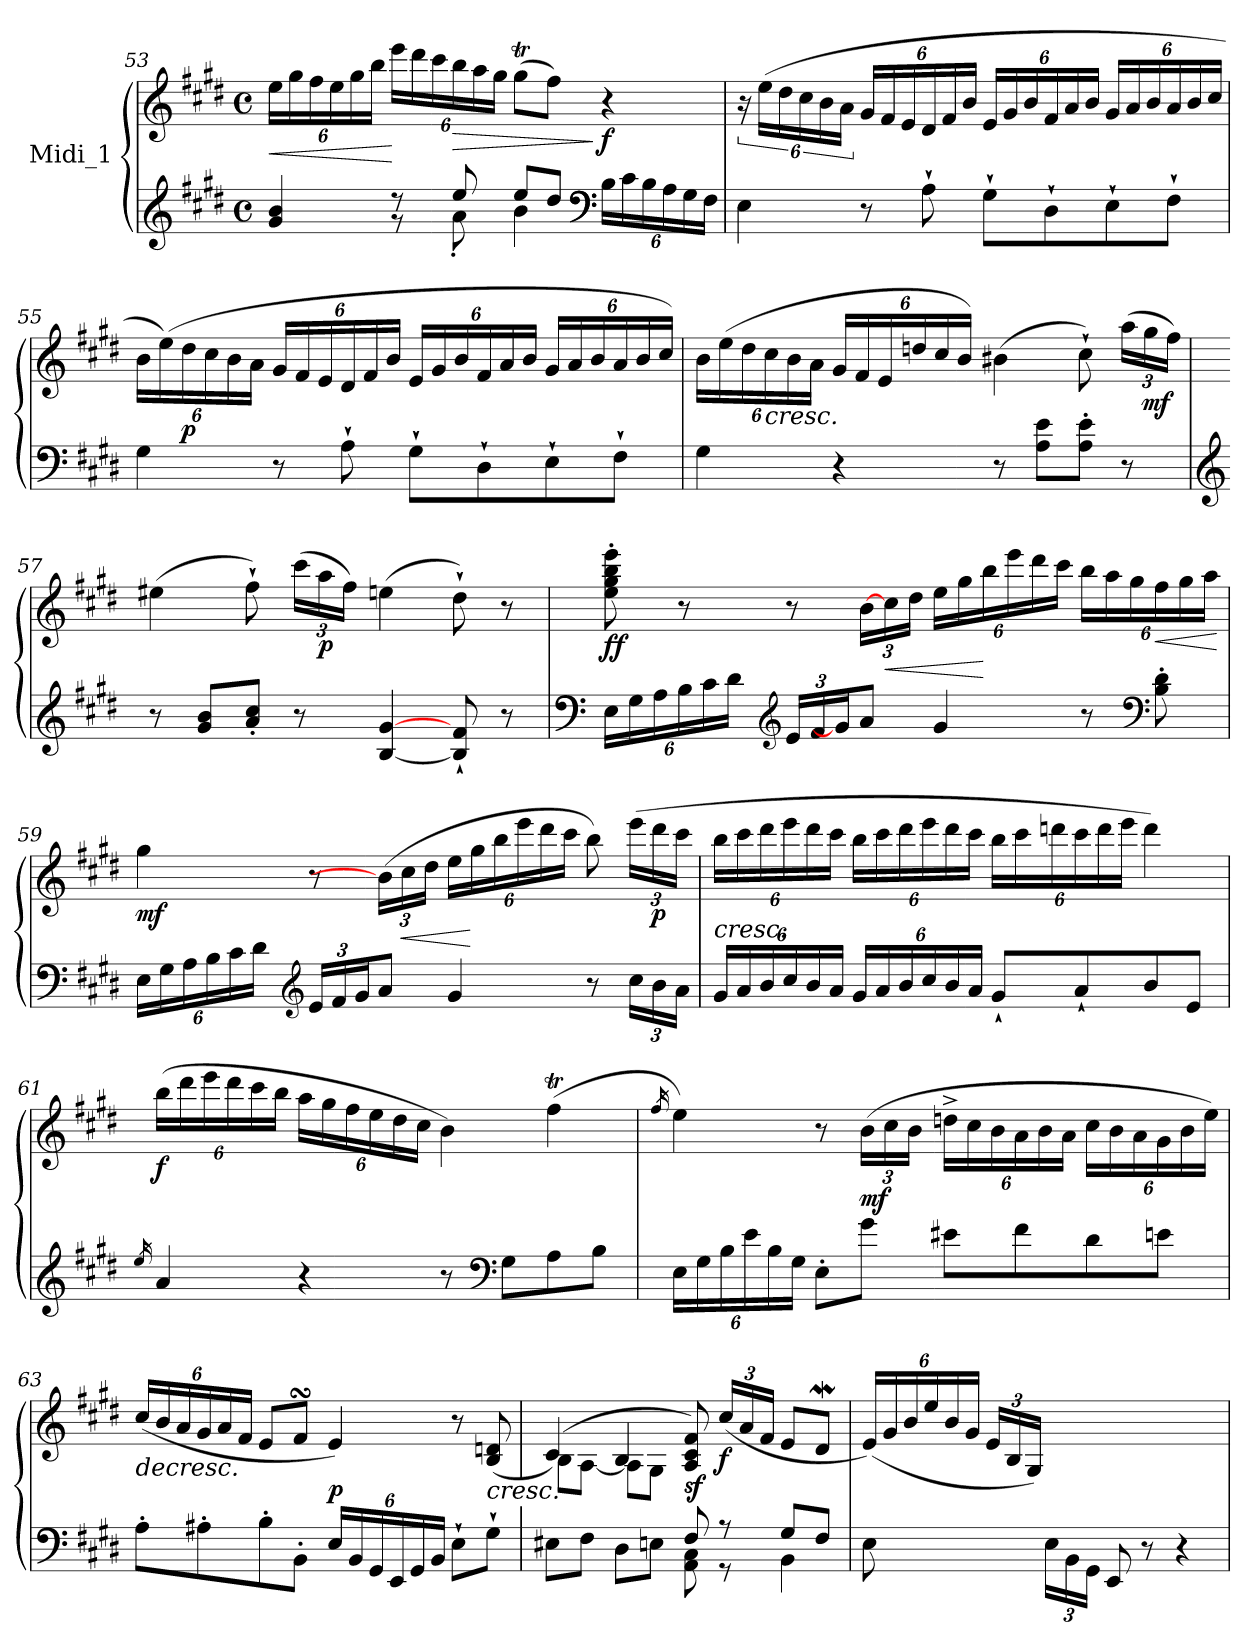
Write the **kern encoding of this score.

**kern	**kern	**dynam
*part1	*part1	*part1
*staff2	*staff1	*staff1/2
*I"Midi_1	*	*
*clefG2	*clefG2	*
*k[f#c#g#d#]	*k[f#c#g#d#]	*
*E:	*E:	*
*M4/4	*M4/4	*
*met(c)	*met(c)	*
=53	=53	=53
*^	*	*
*	*	*Xbrackettup	*
!	!	!	!LO:HP:b
4g#/ 4b/	4ryy	24ee\LL	<
.	.	24gg#\	.
.	.	24ff#\	.
.	.	24ee\	.
.	.	24gg#\	.
.	.	24bb\JJ	.
8r	8r	24eee\LL	[
.	.	24ddd#\	.
.	.	24ccc#\	.
!	!	!	!LO:HP:b
8ee/	8a'\	24bb\	>
.	.	24aa\	.
.	.	24gg#\JJ	.
8ee/L	4b\	(>8gg#t\L	.
8dd#/J	.	8ff#\J)	.
*clefF4	*	*	*
*Xbrackettup	*	*	*
!	!	!	!LO:DY:n=1:b
24B\LL	4ryy	4r	] f
24c#\	.	.	.
24B\	.	.	.
24A\	.	.	.
24G#\	.	.	.
24F#\JJ	.	.	.
*v	*v	*	*
!!LO:LB:g=z
=54	=54	=54
*	*brackettup	*
4E\	24r	.
.	(>24ee\LL	.
.	24dd#\	.
*	*Xbrackettup	*
.	24cc#\	.
.	24b\	.
.	24a\JJ	.
8r	24g#/LL	.
.	24f#/	.
.	24e/	.
8A`\	24d#/	.
.	24f#/	.
.	24b/JJ	.
8G#`\L	24e/LL	.
.	24g#/	.
.	24b/	.
8D#`\	24f#/	.
.	24a/	.
.	24b/JJ	.
8E`\	24g#/LL	.
.	24a/	.
.	24b/	.
8F#`\J	24a/	.
.	24b/	.
.	24cc#/JJ	.
=55	=55	=55
4G#\	24b\LL	.
.	(>24ee\)	.
!	!	!LO:DY:b
.	24dd#\	p
.	24cc#\	.
.	24b\	.
.	24a\JJ	.
8r	24g#/LL	.
.	24f#/	.
.	24e/	.
8A`\	24d#/	.
.	24f#/	.
.	24b/JJ	.
8G#`\L	24e/LL	.
.	24g#/	.
.	24b/	.
8D#`\	24f#/	.
.	24a/	.
.	24b/JJ	.
8E`\	24g#/LL	.
.	24a/	.
.	24b/	.
8F#`\J	24a/	.
.	24b/	.
.	24cc#/JJ)	.
!!LO:LB:g=z
=56	=56	=56
4G#\	24b\LL	.
.	(>24ee\	.
.	24dd#\	.
!	!LO:TX:b:i:t=cresc.	!
.	24cc#\	.
.	24b\	.
.	24a\JJ	.
4r	24g#/LL	.
.	24f#/	.
.	24e/	.
.	24ddn/	.
.	24cc#/	.
.	24b/JJ)	.
8r	(>4b#X\	.
8A\ 8e\L	.	.
8A\' 8e\'J	8cc#`\)	.
8r	(>24aa\LL	.
!	!	!LO:DY:b
.	24gg#\	mf
.	24ff#\JJ)	.
=57	=57	=57
*clefG2	*	*
8r	(>4ee#X\	.
8g#/ 8b/L	.	.
8a/' 8cc#/'J	8ff#`\)	.
8r	(24ccc#\LL	.
!	!	!LO:DY:b
.	24aa\	p
.	24ff#\JJ)	.
[4B/ [4g#/	(>4een\	.
8B/]` 8f#/`	8dd#`\)	.
8r	8r	.
!!LO:LB:g=z
=58	=58	=58
*clefF4	*	*
!	!	!LO:DY:b
24E\LL	8ee\' 8gg#\' 8bb\' 8eee\'	ff
24G#\	.	.
24A\	.	.
24B\	8r	.
24c#\	.	.
24d#\JJ	.	.
*clefG2	*	*
24e/LL	8r	.
24f#/	.	.
24g#/J]	.	.
8a/J	[24b\LL	.
!	!	!LO:HP:b
.	24cc#\	<
.	24dd#\JJ	.
4g#/	24ee\LL	.
.	24gg#\	.
.	24bb\	[
.	24eee\	.
.	24ddd#\	.
.	24ccc#\JJ	.
8r	24bb\LL	.
.	24aa\	.
.	24gg#\	.
*clefF4	*	*
!	!	!LO:HP:b
8B\' 8d#\'	24ff#\	<
.	24gg#\	.
.	24aa\JJ	.
.	.	[
!!LO:LB:g=z
=59	=59	=59
!	!	!LO:DY:b
24E\LL	4gg#\	mf
24G#\	.	.
24A\	.	.
24B\	.	.
24c#\	.	.
24d#\JJ	.	.
*clefG2	*	*
24e/LL	8r	.
24f#/	.	.
24g#/J	.	.
8a/J	(>24b\LL]	.
!	!	!LO:HP:b
.	24cc#\	<
.	24dd#\JJ	.
4g#/	24ee\LL	.
.	24gg#\	[
.	24bb\	.
.	24eee\	.
.	24ddd#\	.
.	24ccc#\JJ	.
8r	8bb\)	.
24cc#\LL	(>24eee\LL	.
!	!	!LO:DY:b
24b\	24ddd#\	p
24a\JJ	24ccc#\JJ	.
!!LO:LB:g=z
=60	=60	=60
!LO:TX:a:i:t=cresc.	!	!
24g#/LL	24bb\LL	.
24a/	24ccc#\	.
24b/	24ddd#\	.
24cc#/	24eee\	.
24b/	24ddd#\	.
24a/JJ	24ccc#\JJ	.
24g#/LL	24bb\LL	.
24a/	24ccc#\	.
24b/	24ddd#\	.
24cc#/	24eee\	.
24b/	24ddd#\	.
24a/JJ	24ccc#\JJ	.
8g#`/L	24bb\LL	.
.	24ccc#\	.
.	24dddn\	.
8a`/	24ccc#\	.
.	24ddd\	.
.	24eee\JJ	.
8b/	4ddd\)	.
8e/J	.	.
!!LO:LB:g=z
=61	=61	=61
16qee/	.	.
!	!	!LO:DY:b
4a/	(>24bb\LL	f
.	24ddd#i\	.
.	24eee\	.
.	24ddd#\	.
.	24ccc#\	.
.	24bb\JJ	.
4r	24aa\LL	.
.	24gg#\	.
.	24ff#\	.
.	24ee\	.
.	24dd#\	.
.	24cc#\JJ	.
8r	4b\)	.
*clefF4	*	*
8G#\L	.	.
8A\	(>4ff#T\	.
8B\J	.	.
=62	=62	=62
.	16qff#/	.
24E\LL	4ee\)	.
24G#\	.	.
24B\	.	.
24e\	.	.
24B\	.	.
24G#\JJ	.	.
8E'\L	8r	.
!	!	!LO:DY:b
8g#\J	(>24b\LL	mf
.	24cc#\	.
.	24b\JJ	.
8e#X\L	24ddn^\LL	.
.	24cc#\	.
.	24b\	.
8f#\	24a\	.
.	24b\	.
.	24a\JJ	.
8d#\	24cc#\LL	.
.	24b\	.
.	24a\	.
8en\J	24g#\	.
.	24b\	.
.	24ee\JJ)	.
!!LO:PB:g=z
=63	=63	=63
*^	*	*
!	!	!	!LO:HP:b
*	*	*^	*
8A'\L	2ryy	(>24cc#/LL	2ryy	>
.	.	24b/	.	.
.	.	24a/	.	.
8A#X'\	.	24g#/	.	.
.	.	24a/	.	.
.	.	24f#/JJ	.	.
8B'\	.	8e/L	.	.
8BB'\J	.	8f#sSSS/J	.	.
!	!	!	!	!LO:DY:a=2
24E/LL	2ryy	4e/)	2ryy	p
24BB/	.	.	.	.
24GG#/	.	.	.	.
24EE/	.	.	.	.
24GG#/	.	.	.	.
24BB/JJ	.	.	.	.
8E`\L	.	8r	.	]
!	!	!LO:TX:b:i:t=cresc.	!	!
8G#`\J	.	(8B/ 8dn/	.	.
=64	=64	=64	=64	=64
8E#X\L	2ryy	(>4c#/)	8B\L	.
8F#\J	.	.	[8A\J	.
8D#\L	.	4B/	8A\L]	.
8En\J	.	.	8G#\J	.
!	!	!	!	!LO:DY:b
8F#/	8AA\ 8C#\	8A/ 8c#/ 8f#/)	2ryy	sf
!	!	!	!	!LO:DY:b
8r	8r	(24cc#/LL	.	f
.	.	24a/	.	.
.	.	24f#/JJ	.	.
8G#/L	4BB\	8e/L	.	.
8F#/J	.	8d#W/J	.	.
=65	=65	=65	=65	=65
*	*^	*	*	*
4.ryy	8E\	2ryy	(>24e/LL)	2ryy	.
.	.	.	24g#/	.	.
.	.	.	24b/	.	.
.	4.ryy	.	24ee/	.	.
.	.	.	24b/	.	.
.	.	.	24g#/JJ	.	.
.	.	.	24e/LL	.	.
.	.	.	24B/	.	.
.	.	.	24G#/JJ)	.	.
24E\LL	.	.	8ryy	.	.
24BB\	.	.	.	.	.
24GG#\JJ	.	.	.	.	.
2ryy	8EE/	2ryy	2ryy	2ryy	.
.	8r	.	.	.	.
.	4r	.	.	.	.
*v	*v	*v	*	*	*
*	*v	*v	*
=	=	=
*-	*-	*-
